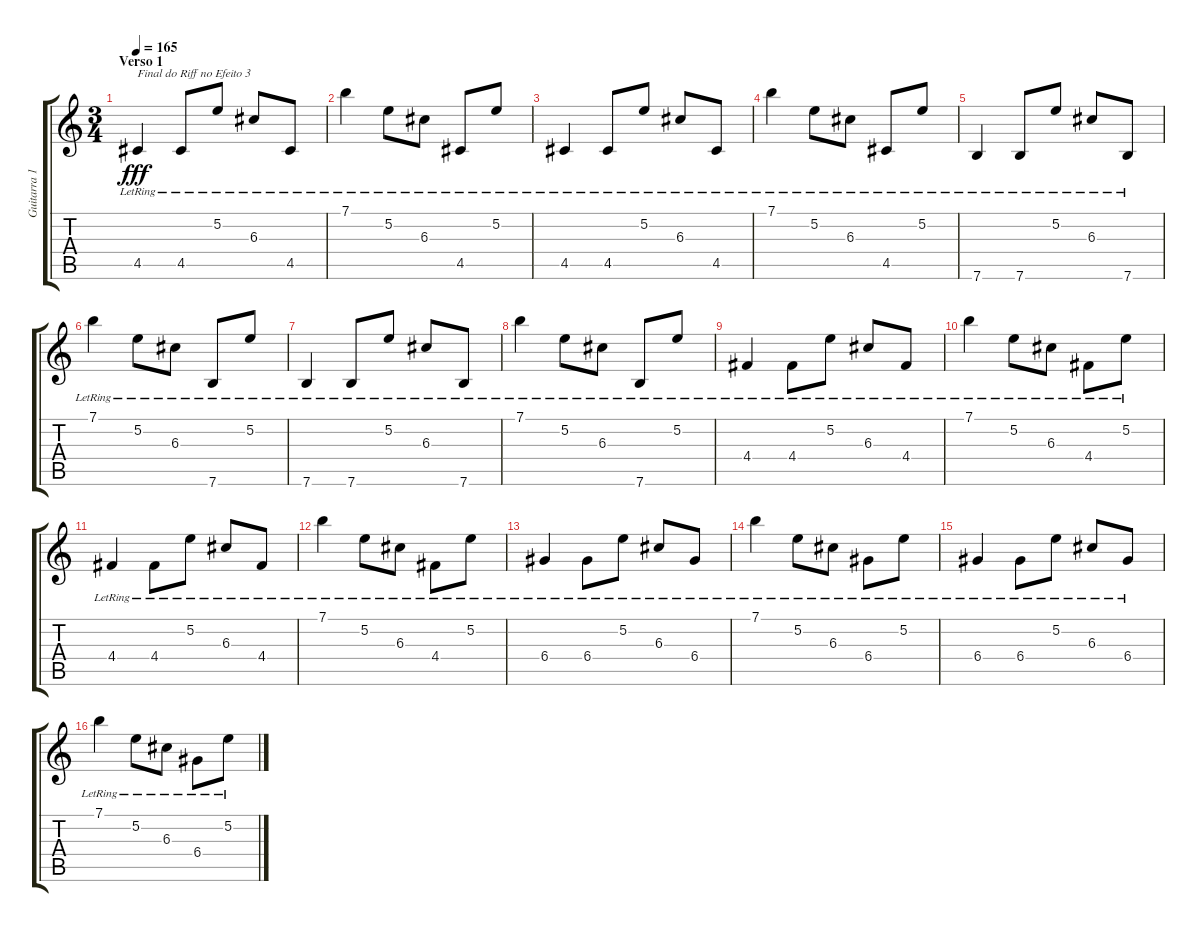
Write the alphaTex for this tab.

\track ("Guitarra 1" "Guitarra 1") {instrument electricguitarclean}
\staff {score tabs}
\tuning (E4 B3 G3 D3 A2 E2) {hide}
\ts (3 4)
\section ("" "Verso 1")
\tempo 165
\clef g2
\ks c
4.5{lr}.4{txt "Final do Riff no Efeito 3" dy fff volume 11 instrument electricguitarclean} 4.5{lr}.8 5.2{lr}.8 6.3{lr}.8 4.5{lr}.8 |
7.1{lr}.4 5.2{lr}.8 6.3{lr}.8 4.5{lr}.8 5.2{lr}.8 |
4.5{lr}.4 4.5{lr}.8 5.2{lr}.8 6.3{lr}.8 4.5{lr}.8 |
7.1{lr}.4 5.2{lr}.8 6.3{lr}.8 4.5{lr}.8 5.2{lr}.8 |
7.6{lr}.4 7.6{lr}.8 5.2{lr}.8 6.3{lr}.8 7.6{lr}.8 |
7.1{lr}.4 5.2{lr}.8 6.3{lr}.8 7.6{lr}.8 5.2{lr}.8 |
7.6{lr}.4 7.6{lr}.8 5.2{lr}.8 6.3{lr}.8 7.6{lr}.8 |
7.1{lr}.4 5.2{lr}.8 6.3{lr}.8 7.6{lr}.8 5.2{lr}.8 |
4.4{lr}.4 4.4{lr}.8 5.2{lr}.8 6.3{lr}.8 4.4{lr}.8 |
7.1{lr}.4 5.2{lr}.8 6.3{lr}.8 4.4{lr}.8 5.2{lr}.8 |
4.4{lr}.4 4.4{lr}.8 5.2{lr}.8 6.3{lr}.8 4.4{lr}.8 |
7.1{lr}.4 5.2{lr}.8 6.3{lr}.8 4.4{lr}.8 5.2{lr}.8 |
6.4{lr}.4 6.4{lr}.8 5.2{lr}.8 6.3{lr}.8 6.4{lr}.8 |
7.1{lr}.4 5.2{lr}.8 6.3{lr}.8 6.4{lr}.8 5.2{lr}.8 |
6.4{lr}.4 6.4{lr}.8 5.2{lr}.8 6.3{lr}.8 6.4{lr}.8 |
7.1{lr}.4 5.2{lr}.8 6.3{lr}.8 6.4{lr}.8 5.2{lr}.8
